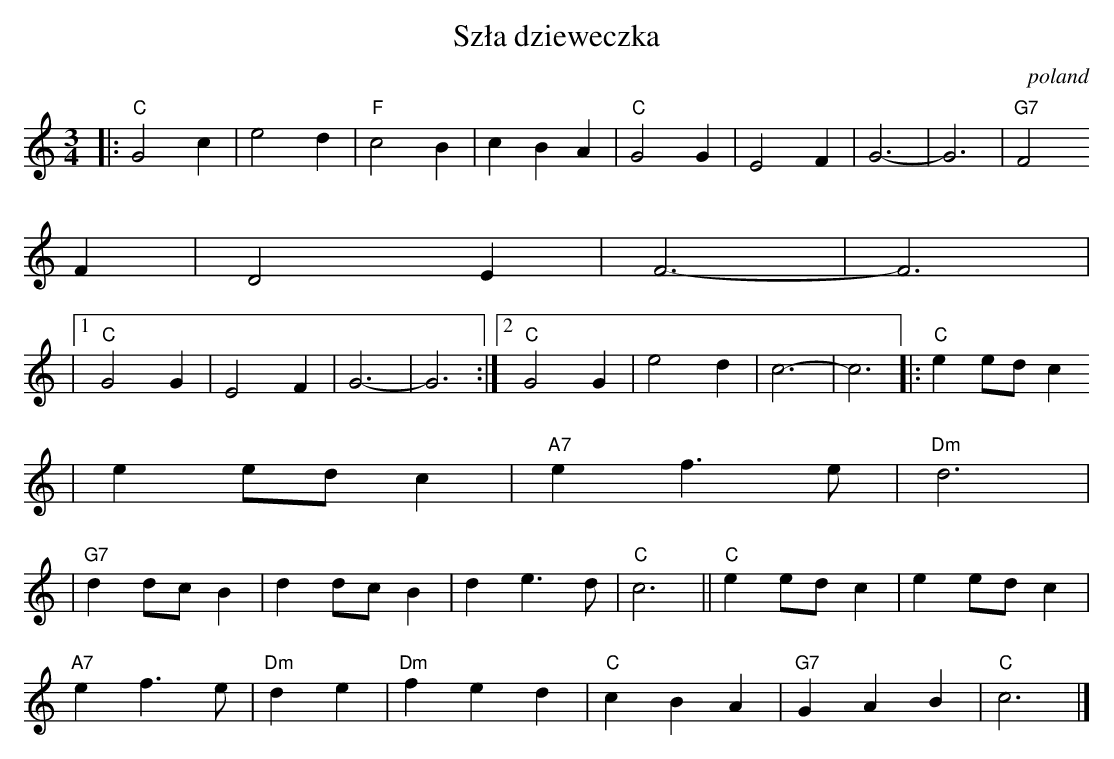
X:1
T: Sz\/la dzieweczka
O:poland
M: 3/4
L: 1/4
K: C
|: "C"G2 c | e2 d | "F"c2 B | c B A | "C"G2 G | E2 F | G3- | G3 | "G7"F2
F | D2 E | F3- | F3 |
|1 "C"G2 G | E2 F | G3- | G3 :|2 "C"G2 G | e2 d | c3- | c3 |: "C"e e/d/c
| e e/d/c | "A7"e f> e | "Dm"d3 |
| "G7"d d/c/B | d d/c/B | d e> d | "C"c3 || "C" e e/d/c | e e/d/c | "A7"
e f> e | "Dm"d e \
| "Dm"f e d | "C"c B A | "G7"G A B | "C"c3 |]
